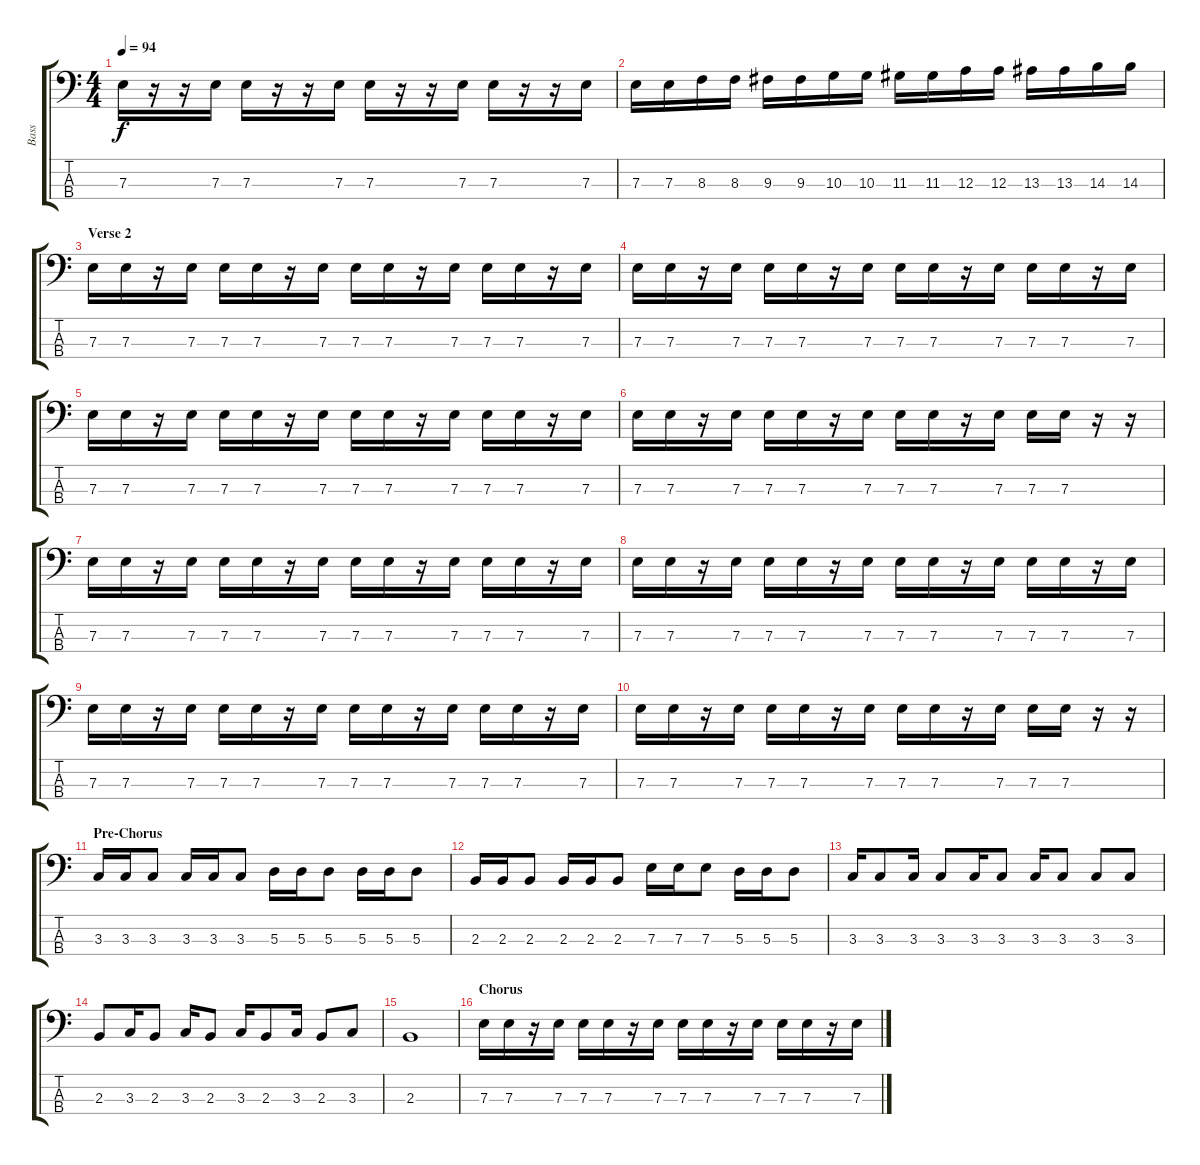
\track ("Bass" "Bass") {instrument electricbassfinger}
\staff {score tabs}
\tuning (G2 D2 A1 E1) {hide}
\ts (4 4)
\tempo 94
\clef f4
\ks c
7.3.16{dy f} r.16 r.16 7.3.16 7.3.16 r.16 r.16 7.3.16 7.3.16 r.16 r.16 7.3.16 7.3.16 r.16 r.16 7.3.16 |
7.3.16 7.3.16 8.3.16 8.3.16 9.3.16 9.3.16 10.3.16 10.3.16 11.3.16 11.3.16 12.3.16 12.3.16 13.3.16 13.3.16 14.3.16 14.3.16 |
\section ("" "Verse 2")
7.3.16 7.3.16 r.16 7.3.16 7.3.16 7.3.16 r.16 7.3.16 7.3.16 7.3.16 r.16 7.3.16 7.3.16 7.3.16 r.16 7.3.16 |
7.3.16 7.3.16 r.16 7.3.16 7.3.16 7.3.16 r.16 7.3.16 7.3.16 7.3.16 r.16 7.3.16 7.3.16 7.3.16 r.16 7.3.16 |
7.3.16 7.3.16 r.16 7.3.16 7.3.16 7.3.16 r.16 7.3.16 7.3.16 7.3.16 r.16 7.3.16 7.3.16 7.3.16 r.16 7.3.16 |
7.3.16 7.3.16 r.16 7.3.16 7.3.16 7.3.16 r.16 7.3.16 7.3.16 7.3.16 r.16 7.3.16 7.3.16 7.3.16 r.16 r.16 |
7.3.16 7.3.16 r.16 7.3.16 7.3.16 7.3.16 r.16 7.3.16 7.3.16 7.3.16 r.16 7.3.16 7.3.16 7.3.16 r.16 7.3.16 |
7.3.16 7.3.16 r.16 7.3.16 7.3.16 7.3.16 r.16 7.3.16 7.3.16 7.3.16 r.16 7.3.16 7.3.16 7.3.16 r.16 7.3.16 |
7.3.16 7.3.16 r.16 7.3.16 7.3.16 7.3.16 r.16 7.3.16 7.3.16 7.3.16 r.16 7.3.16 7.3.16 7.3.16 r.16 7.3.16 |
7.3.16 7.3.16 r.16 7.3.16 7.3.16 7.3.16 r.16 7.3.16 7.3.16 7.3.16 r.16 7.3.16 7.3.16 7.3.16 r.16 r.16 |
\section ("" "Pre-Chorus")
3.3.16 3.3.16 3.3.8 3.3.16 3.3.16 3.3.8 5.3.16 5.3.16 5.3.8 5.3.16 5.3.16 5.3.8 |
2.3.16 2.3.16 2.3.8 2.3.16 2.3.16 2.3.8 7.3.16 7.3.16 7.3.8 5.3.16 5.3.16 5.3.8 |
3.3.16 3.3.8 3.3.16 3.3.8 3.3.16 3.3.8 3.3.16 3.3.8 3.3.8 3.3.8 |
2.3.8 3.3.16 2.3.8 3.3.16 2.3.8 3.3.16 2.3.8 3.3.16 2.3.8 3.3.8 |
2.3.1 |
\section ("" "Chorus")
7.3.16 7.3.16 r.16 7.3.16 7.3.16 7.3.16 r.16 7.3.16 7.3.16 7.3.16 r.16 7.3.16 7.3.16 7.3.16 r.16 7.3.16
